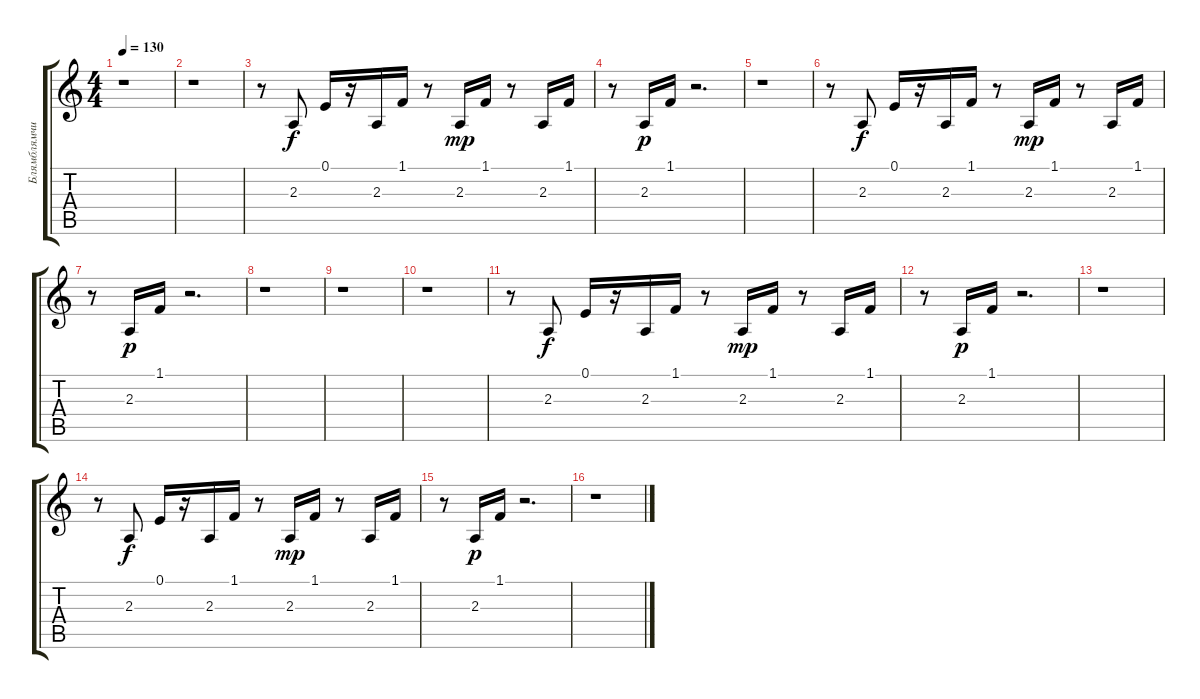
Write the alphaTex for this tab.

\track ("Блямблямчики" "Блямблямчи") {instrument electricpiano2}
\staff {score tabs}
\tuning (E4 B3 G3 D3 A2 E2) {hide}
\ts (4 4)
\tempo 130
\clef g2
\ks c
r.1{dy p} |
r.1 |
r.8 2.3.8{dy f} 0.1.16 r.16 2.3.16 1.1.16 r.8 2.3.16{dy mp} 1.1.16 r.8 2.3.16 1.1.16 |
r.8 2.3.16{dy p} 1.1.16 r.2{d} |
r.1 |
r.8 2.3.8{dy f} 0.1.16 r.16 2.3.16 1.1.16 r.8 2.3.16{dy mp} 1.1.16 r.8 2.3.16 1.1.16 |
r.8 2.3.16{dy p} 1.1.16 r.2{d} |
r.1 |
r.1 |
r.1 |
r.8 2.3.8{dy f} 0.1.16 r.16 2.3.16 1.1.16 r.8 2.3.16{dy mp} 1.1.16 r.8 2.3.16 1.1.16 |
r.8 2.3.16{dy p} 1.1.16 r.2{d} |
r.1 |
r.8 2.3.8{dy f} 0.1.16 r.16 2.3.16 1.1.16 r.8 2.3.16{dy mp} 1.1.16 r.8 2.3.16 1.1.16 |
r.8 2.3.16{dy p} 1.1.16 r.2{d} |
r.1
